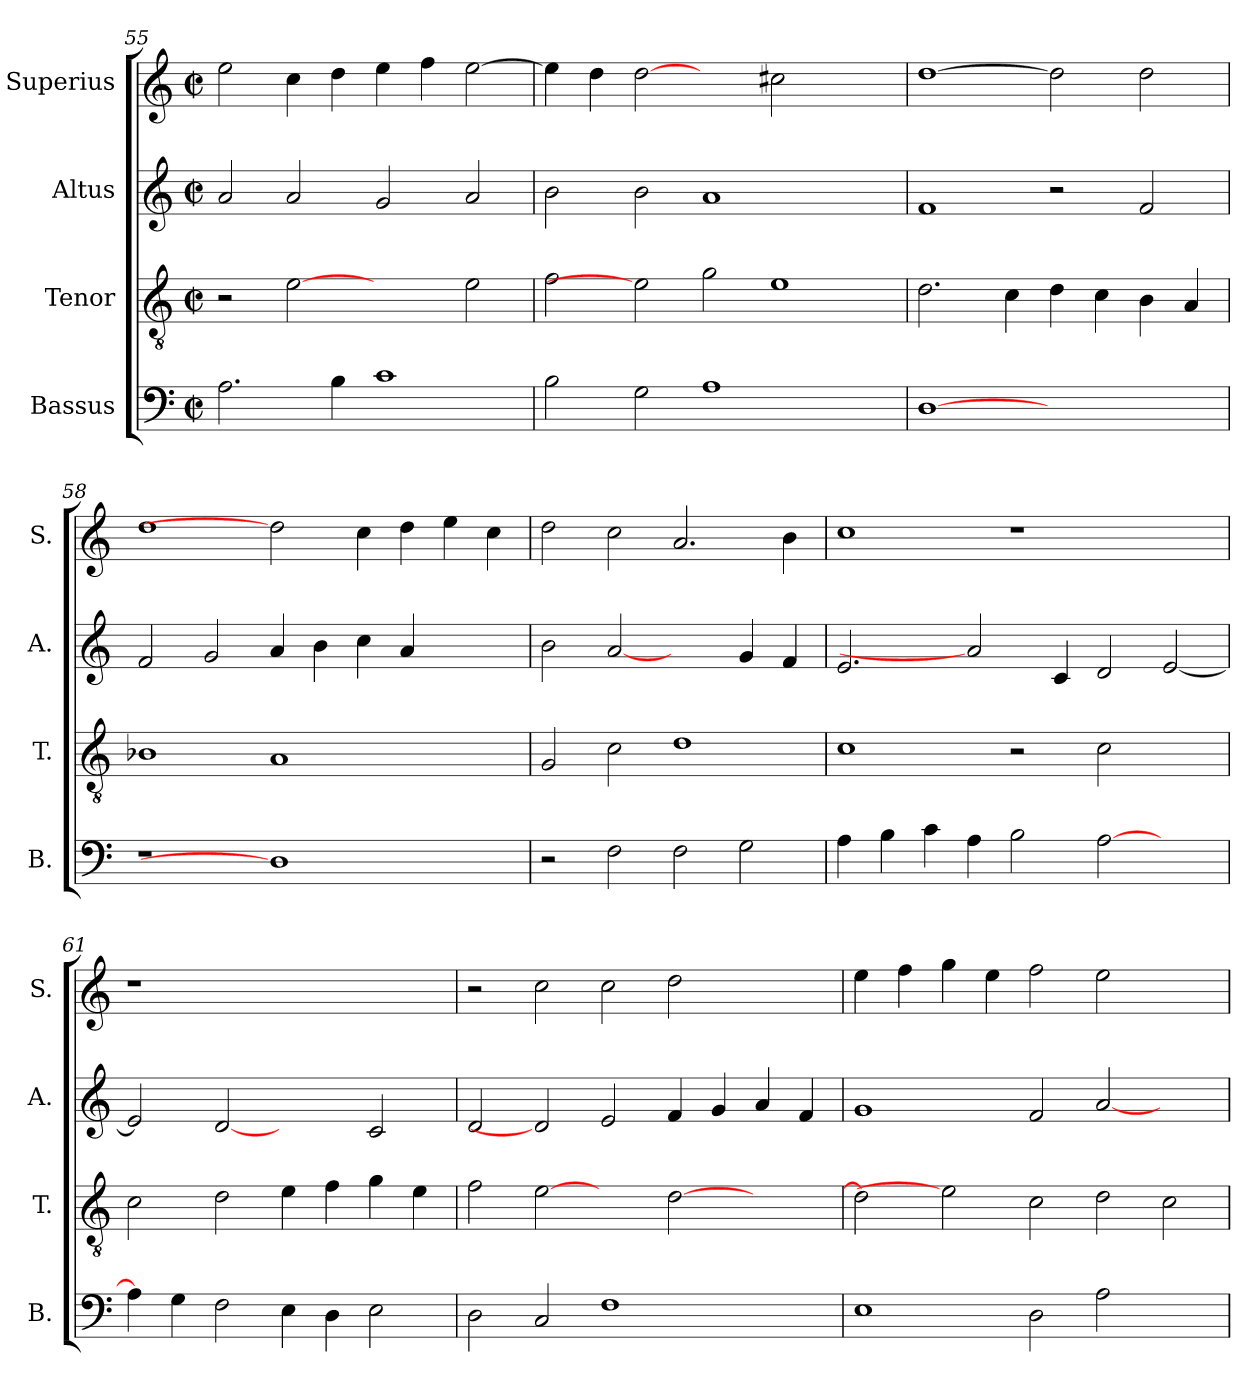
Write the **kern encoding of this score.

**kern	**kern	**kern	**kern
*part4	*part3	*part2	*part1
*staff4	*staff3	*staff2	*staff1
*I"Bassus	*I"Tenor	*I"Altus	*I"Superius
*I'B.	*I'T.	*I'A.	*I'S.
*clefF4	*clefGv2	*clefG2	*clefG2
*	*ITrd7c12	*	*
*k[]	*k[]	*k[]	*k[]
*C:	*C:	*C:	*C:
*M2/2	*M2/2	*M2/2	*M2/2
*met(c|)	*met(c|)	*met(c|)	*met(c|)
=55	=55	=55	=55
2.Ai\	2r	2ai/	2eei\
.	[2Ei	2ai/	4cci\
4Bi\	.	.	4ddi\
1ci	2ryy	2gi/	4eei\
.	.	.	4ffi\
.	2Ei\	2ai/	[>2eei\
=56	=56	=56	=56
2Bi\	2Fi\	2bi\	4eei\]
.	.	.	4ddi\
2Gi\	2Ei]	2bi\	[2ddi
1Ai	2Gi\	1ai	2ryy
.	1Ei	.	2cc#Xi\
2ryy	.	2ryy	2ryy
!!LO:PB:g=z
=57	=57	=57	=57
[1Di	2.Di\	1fi	[1ddi
.	4Ci\	.	.
1ryy	4Di\	2r	2ddi]
.	4Ci\	.	.
.	4BBi\	2fi/	2ddi\
.	4AAi/	.	.
=58	=58	=58	=58
!LO:N:vis=1	!	!	!
1r	1BB-Xi	2fi/	1ddi
.	.	2gi/	.
1Di]	1AAi	4ai/	2ddi]
.	.	4bi\	.
.	.	4cci\	4cci\
.	.	4ai/	4ddi\
2ryy	2ryy	2ryy	4eei\
.	.	.	4cci\
=59	=59	=59	=59
2r	2GGi/	2bi\	2ddi\
2Fi\	2Ci\	[2ai	2cci\
2Fi\	1Di	2ryy	2.ai/
2Gi\	.	4gi/	.
.	.	4fi/	4bi\
=60	=60	=60	=60
4Ai\	1Ci	2.ei/	1cci
4Bi\	.	.	.
4ci\	.	.	.
4Ai\	.	2ai]	.
2Bi\	2r	.	1r
.	.	4ci/	.
[>2Ai\	2Ci\	2di/	.
2ryy	2ryy	[<2ei/	2ryy
!!LO:LB:g=z
=61	=61	=61	=61
!	!	!	!LO:N:vis=1
4Ai\]	2Ci\	2ei/]	1r
4Gi\	.	.	.
2Fi\	2Di\	[2di	.
4Ei\	4Ei\	2ryy	1ryy
4Di\	4Fi\	.	.
2Ei\	4Gi\	2ci/	.
.	4Ei\	.	.
=62	=62	=62	=62
2Di\	2Fi\	2di/	2r
2Ci/	[2Ei	2di]	2cci\
1Fi	2ryy	2ei/	2cci\
.	[>2Di\	4fi/	2ddi\
.	.	4gi/	.
2ryy	2ryy	4ai/	2ryy
.	.	4fi/	.
=63	=63	=63	=63
1Ei	2Di\]	1gi	4eei\
.	.	.	4ffi\
.	2Ei]	.	4ggi\
.	.	.	4eei\
2Di\	2Ci\	2fi/	2ffi\
2Ai\	2Di\	[<2ai/	2eei\
2ryy	2Ci\	2ryy	2ryy
=	=	=	=
*-	*-	*-	*-
